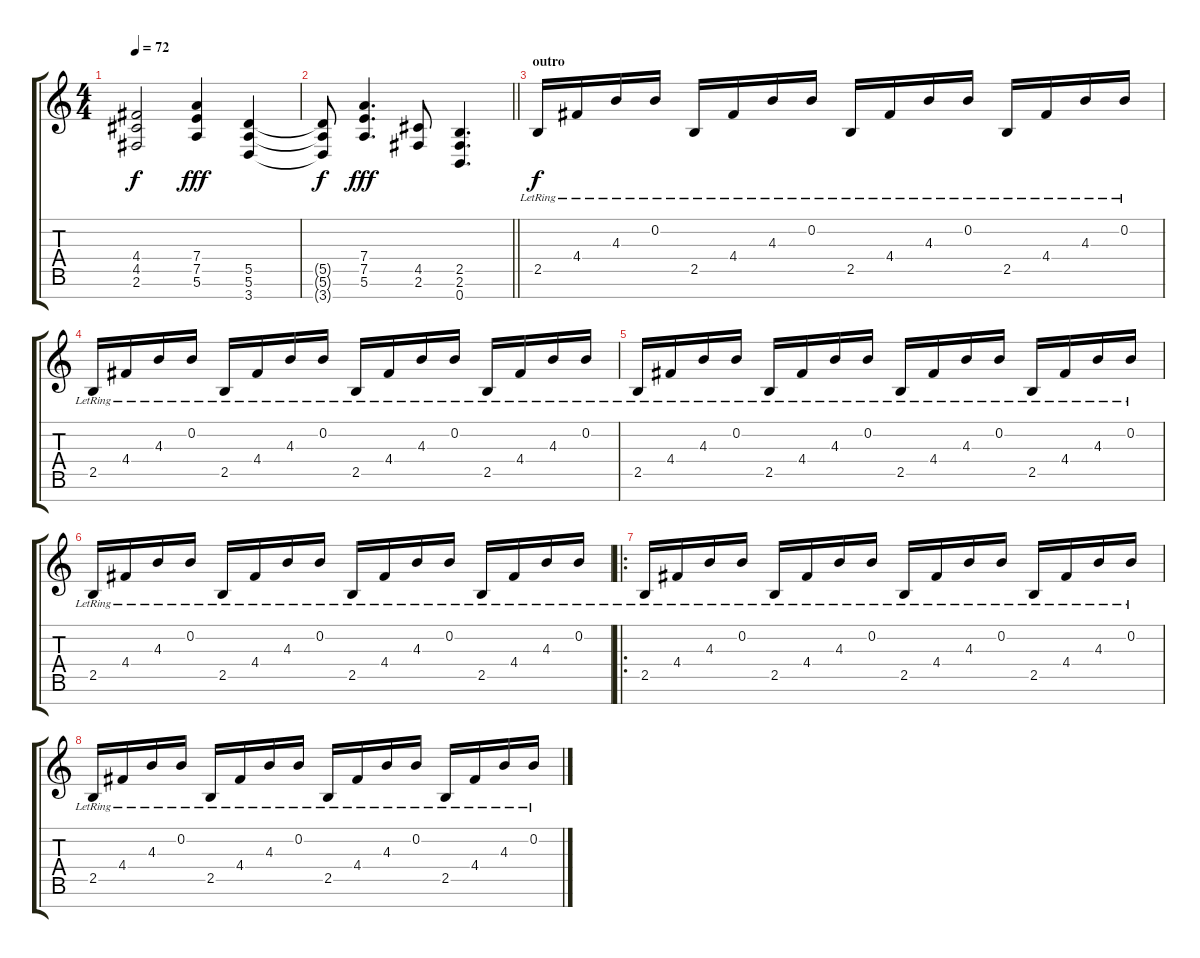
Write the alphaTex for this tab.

\track "" {instrument overdrivenguitar}
\staff {score tabs}
\tuning (E4 B3 G3 D3 A2 E2 B1) {hide}
\ts (4 4)
\tempo 72
\clef g2
\ks c
(4.4 4.5 2.6).2{dy f} (7.4 7.5 5.6).4{dy fff} (5.5 5.6 3.7).4 |
\barLineRight lightlight
(5.5{t} 5.6{t} 3.7{t}).8{dy f} (7.4 7.5 5.6).4{d dy fff} (4.5 2.6).8 (2.5 2.6 0.7).4{d} |
\section ("" "outro")
2.5{lr}.16{dy f instrument electricguitarclean} 4.4{lr}.16 4.3{lr}.16 0.2{lr}.16 2.5{lr}.16 4.4{lr}.16 4.3{lr}.16 0.2{lr}.16 2.5{lr}.16 4.4{lr}.16 4.3{lr}.16 0.2{lr}.16 2.5{lr}.16 4.4{lr}.16 4.3{lr}.16 0.2{lr}.16 |
2.5{lr}.16 4.4{lr}.16 4.3{lr}.16 0.2{lr}.16 2.5{lr}.16 4.4{lr}.16 4.3{lr}.16 0.2{lr}.16 2.5{lr}.16 4.4{lr}.16 4.3{lr}.16 0.2{lr}.16 2.5{lr}.16 4.4{lr}.16 4.3{lr}.16 0.2{lr}.16 |
2.5{lr}.16 4.4{lr}.16 4.3{lr}.16 0.2{lr}.16 2.5{lr}.16 4.4{lr}.16 4.3{lr}.16 0.2{lr}.16 2.5{lr}.16 4.4{lr}.16 4.3{lr}.16 0.2{lr}.16 2.5{lr}.16 4.4{lr}.16 4.3{lr}.16 0.2{lr}.16 |
2.5{lr}.16 4.4{lr}.16 4.3{lr}.16 0.2{lr}.16 2.5{lr}.16 4.4{lr}.16 4.3{lr}.16 0.2{lr}.16 2.5{lr}.16 4.4{lr}.16 4.3{lr}.16 0.2{lr}.16 2.5{lr}.16 4.4{lr}.16 4.3{lr}.16 0.2{lr}.16 |
\ro
2.5{lr}.16 4.4{lr}.16 4.3{lr}.16 0.2{lr}.16 2.5{lr}.16 4.4{lr}.16 4.3{lr}.16 0.2{lr}.16 2.5{lr}.16 4.4{lr}.16 4.3{lr}.16 0.2{lr}.16 2.5{lr}.16 4.4{lr}.16 4.3{lr}.16 0.2{lr}.16 |
2.5{lr}.16 4.4{lr}.16 4.3{lr}.16 0.2{lr}.16 2.5{lr}.16 4.4{lr}.16 4.3{lr}.16 0.2{lr}.16 2.5{lr}.16 4.4{lr}.16 4.3{lr}.16 0.2{lr}.16 2.5{lr}.16 4.4{lr}.16 4.3{lr}.16 0.2{lr}.16
